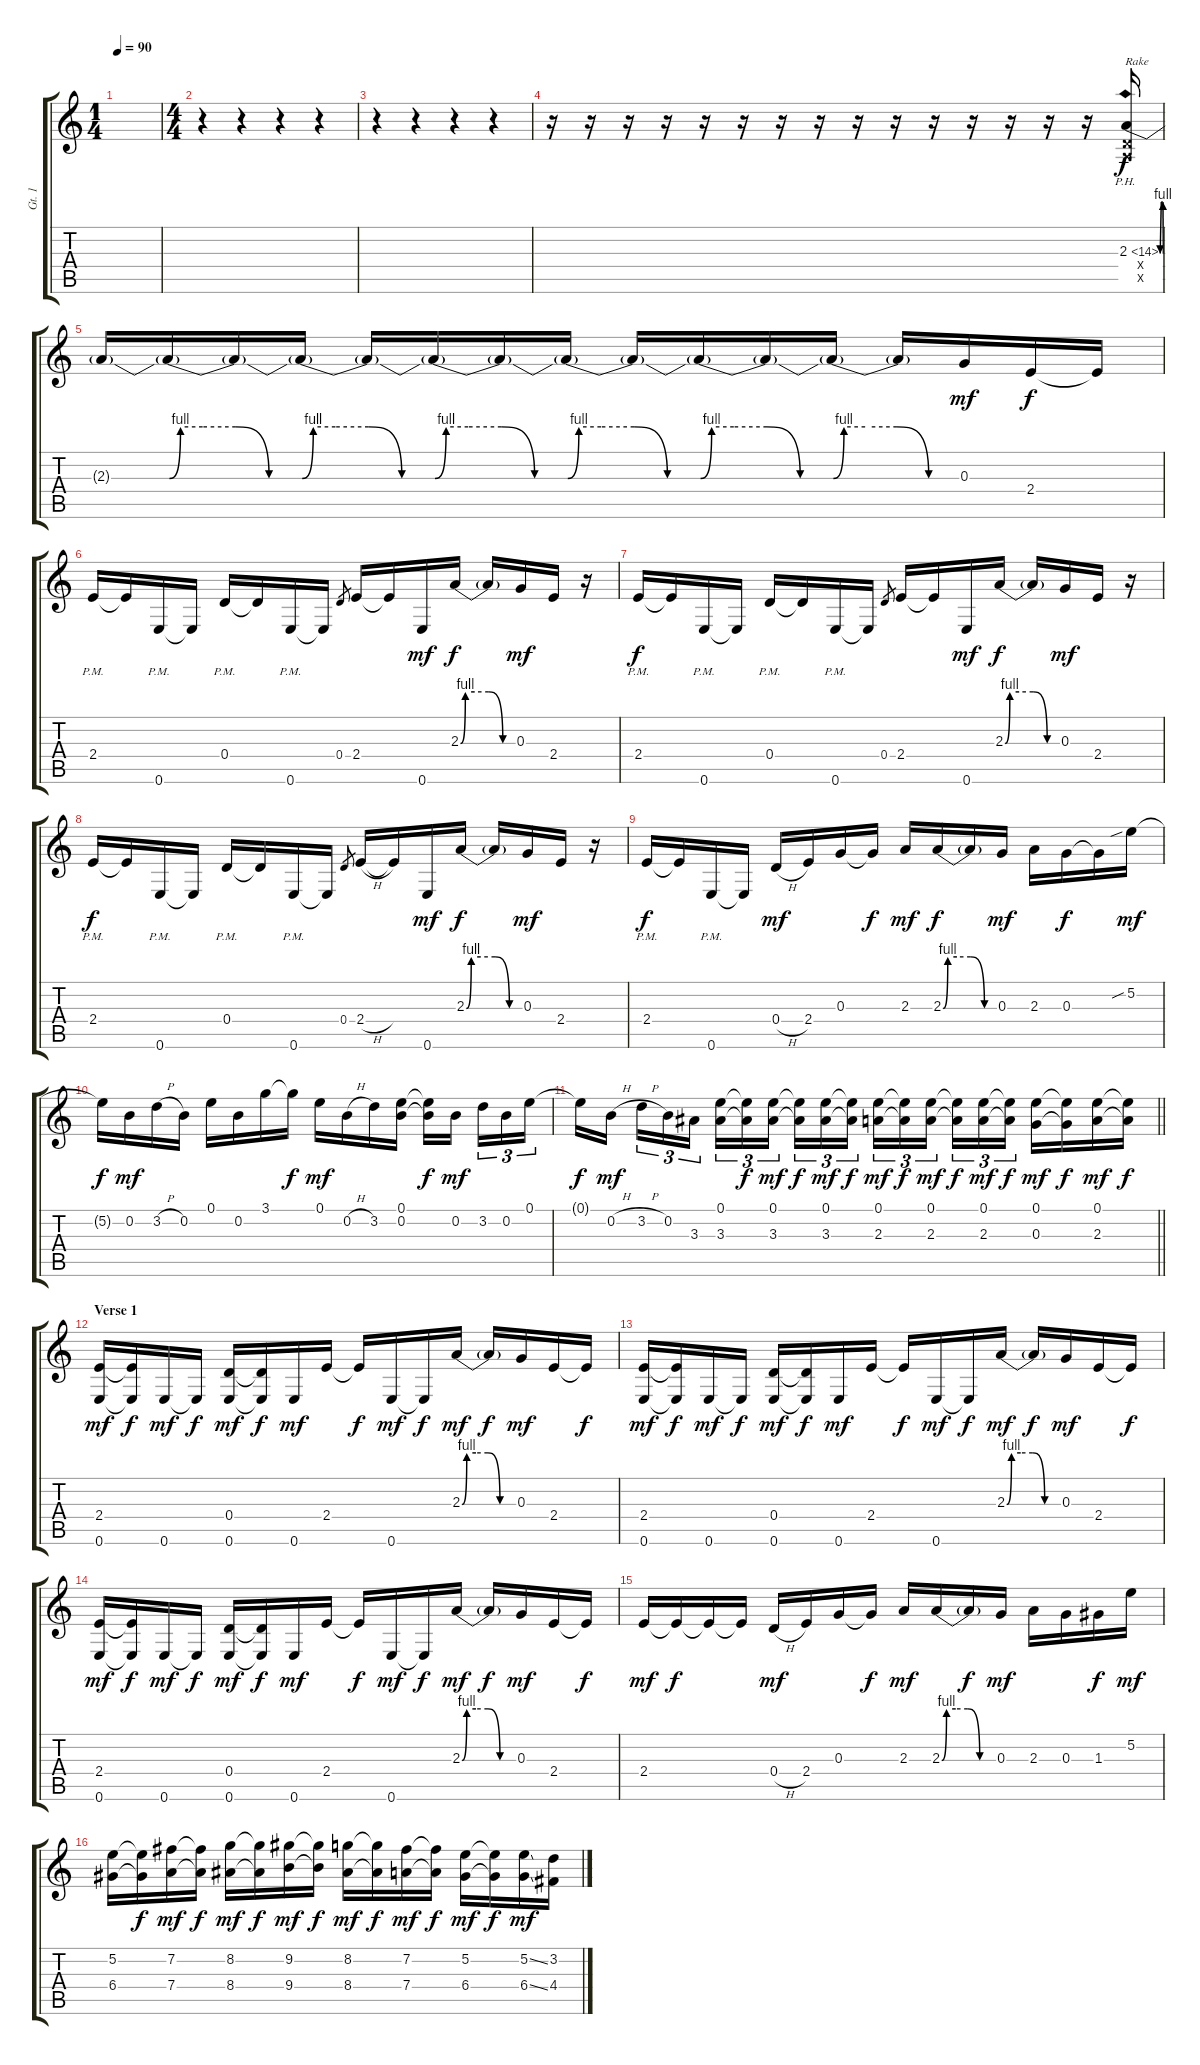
\track ("Gt. 1" "Gt. 1") {instrument distortionguitar}
\staff {score tabs}
\tuning (E4 B3 G3 D3 A2 E2) {hide}
\ts (1 4)
\tempo 90
\clef g2
\ks c
|
\ts (4 4)
r.4 r.4 r.4 r.4 |
r.4 r.4 r.4 r.4 |
r.16 r.16 r.16 r.16 r.16 r.16 r.16 r.16 r.16 r.16 r.16 r.16 r.16 r.16 r.16 (2.3{be (custom 0 0 6 4 15 4 30 4 45 0 60 0) ph 12} 0.4{x} 0.5{x}).16{txt "Rake"} |
2.3{t}.16{dy f} 2.3{be (custom 0 0 5 4 15 4 30 4 45 0 60 0) t}.16 2.3{t}.16 2.3{be (custom 0 0 5 4 15 4 30 4 45 0 60 0) t}.16 2.3{t}.16 2.3{be (custom 0 0 5 4 15 4 30 4 45 0 60 0) t}.16 2.3{t}.16 2.3{be (custom 0 0 5 4 15 4 30 4 45 0 60 0) t}.16 2.3{t}.16 2.3{be (custom 0 0 5 4 15 4 30 4 45 0 60 0) t}.16 2.3{t}.16 2.3{be (custom 0 0 5 4 15 4 30 4 45 0 60 0) t}.16 2.3{t}.16 0.3.16{dy mf} 2.4.16{dy f} 2.4{t}.16 |
2.4{pm}.16 2.4{t}.16 0.6{pm}.16 0.6{t}.16 0.4{pm}.16 0.4{t}.16 0.6{pm}.16 0.6{t}.16 0.4.8{gr} 2.4.16 2.4{t}.16 0.6.16{dy mf} 2.3{be (custom 0 0 5 4 15 4 30 4 45 0 60 0)}.16{dy f} 2.3{t}.16 0.3.16{dy mf} 2.4.16 r.16 |
2.4{pm}.16{dy f} 2.4{t}.16 0.6{pm}.16 0.6{t}.16 0.4{pm}.16 0.4{t}.16 0.6{pm}.16 0.6{t}.16 0.4.8{gr} 2.4.16 2.4{t}.16 0.6.16{dy mf} 2.3{be (custom 0 0 5 4 15 4 30 4 45 0 60 0)}.16{dy f} 2.3{t}.16 0.3.16{dy mf} 2.4.16 r.16 |
2.4{pm}.16{dy f} 2.4{t}.16 0.6{pm}.16 0.6{t}.16 0.4{pm}.16 0.4{t}.16 0.6{pm}.16 0.6{t}.16 0.4.8{gr} 2.4{h}.16 2.4{t}.16 0.6.16{dy mf} 2.3{be (custom 0 0 5 4 15 4 30 4 45 0 60 0)}.16{dy f} 2.3{t}.16 0.3.16{dy mf} 2.4.16 r.16 |
2.4{pm}.16{dy f} 2.4{t}.16 0.6{pm}.16 0.6{t}.16 0.4{h}.16{dy mf} 2.4.16 0.3.16 0.3{t}.16{dy f} 2.3.16{dy mf} 2.3{be (custom 0 0 5 4 15 4 30 4 45 0 60 0)}.16{dy f} 2.3{t}.16 0.3.16{dy mf} 2.3.16 0.3.16{dy f} 0.3{t}.16 5.2{sib}.16{dy mf} |
5.2{t}.16{dy f} 0.2.16{dy mf} 3.2{h}.16 0.2.16 0.1.16 0.2.16 3.1.16 3.1{t}.16{dy f} 0.1.16{dy mf} 0.2{h}.16 3.2.16 (0.1 0.2).16 (0.1{t} 0.2{t}).16{dy f} 0.2.16{dy mf beam splitsecondary} 3.2.16{tu (3 2)} 0.2.16{tu (3 2)} 0.1.16{tu (3 2)} |
\barLineRight lightlight
0.1{t}.16{dy f} 0.2{h}.16{dy mf beam splitsecondary} 3.2{h}.16{tu (3 2)} 0.2.16{tu (3 2)} 3.3.16{tu (3 2)} (0.1 3.3).16{tu (3 2)} (0.1{t} 3.3{t}).16{tu (3 2) dy f} (0.1 3.3).16{tu (3 2) dy mf beam splitsecondary} (0.1{t} 3.3{t}).16{tu (3 2) dy f} (0.1 3.3).16{tu (3 2) dy mf} (0.1{t} 3.3{t}).16{tu (3 2) dy f} (0.1 2.3).16{tu (3 2) dy mf} (0.1{t} 2.3{t}).16{tu (3 2) dy f} (0.1 2.3).16{tu (3 2) dy mf beam splitsecondary} (0.1{t} 2.3{t}).16{tu (3 2) dy f} (0.1 2.3).16{tu (3 2) dy mf} (0.1{t} 2.3{t}).16{tu (3 2) dy f} (0.1 0.3).16{dy mf} (0.1{t} 0.3{t}).16{dy f} (0.1 2.3).16{dy mf} (0.1{t} 2.3{t}).16{dy f} |
\section ("" "Verse 1")
(2.4 0.6).16{dy mf} (2.4{t} 0.6{t}).16{dy f} 0.6.16{dy mf} 0.6{t}.16{dy f} (0.4 0.6).16{dy mf} (0.4{t} 0.6{t}).16{dy f} 0.6.16{dy mf} 2.4.16 2.4{t}.16{dy f} 0.6.16{dy mf} 0.6{t}.16{dy f} 2.3{be (custom 0 0 5 4 15 4 28 4 41 0 45 0 60 0)}.16{dy mf} 2.3{t}.16{dy f} 0.3.16{dy mf} 2.4.16 2.4{t}.16{dy f} |
(2.4 0.6).16{dy mf} (2.4{t} 0.6{t}).16{dy f} 0.6.16{dy mf} 0.6{t}.16{dy f} (0.4 0.6).16{dy mf} (0.4{t} 0.6{t}).16{dy f} 0.6.16{dy mf} 2.4.16 2.4{t}.16{dy f} 0.6.16{dy mf} 0.6{t}.16{dy f} 2.3{be (custom 0 0 5 4 15 4 28 4 41 0 45 0 60 0)}.16{dy mf} 2.3{t}.16{dy f} 0.3.16{dy mf} 2.4.16 2.4{t}.16{dy f} |
(2.4 0.6).16{dy mf} (2.4{t} 0.6{t}).16{dy f} 0.6.16{dy mf} 0.6{t}.16{dy f} (0.4 0.6).16{dy mf} (0.4{t} 0.6{t}).16{dy f} 0.6.16{dy mf} 2.4.16 2.4{t}.16{dy f} 0.6.16{dy mf} 0.6{t}.16{dy f} 2.3{be (custom 0 0 5 4 15 4 28 4 41 0 45 0 60 0)}.16{dy mf} 2.3{t}.16{dy f} 0.3.16{dy mf} 2.4.16 2.4{t}.16{dy f} |
2.4.16{dy mf} 2.4{t}.16{dy f} 2.4{t}.16 2.4{t}.16 0.4{h}.16{dy mf} 2.4.16 0.3.16 0.3{t}.16{dy f} 2.3.16{dy mf} 2.3{be (custom 0 0 5 4 15 4 28 4 41 0 45 0 60 0)}.16 2.3{t}.16{dy f} 0.3.16{dy mf} 2.3.16 0.3.16 1.3.16{dy f} 5.2.16{dy mf} |
(5.2 6.4).16 (5.2{t} 6.4{t}).16{dy f} (7.2 7.4).16{dy mf} (7.2{t} 7.4{t}).16{dy f} (8.2 8.4).16{dy mf} (8.2{t} 8.4{t}).16{dy f} (9.2 9.4).16{dy mf} (9.2{t} 9.4{t}).16{dy f} (8.2 8.4).16{dy mf} (8.2{t} 8.4{t}).16{dy f} (7.2 7.4).16{dy mf} (7.2{t} 7.4{t}).16{dy f} (5.2 6.4).16{dy mf} (5.2{t} 6.4{t}).16{dy f} (5.2{ss} 6.4{ss}).16{dy mf} (3.2 4.4).16
